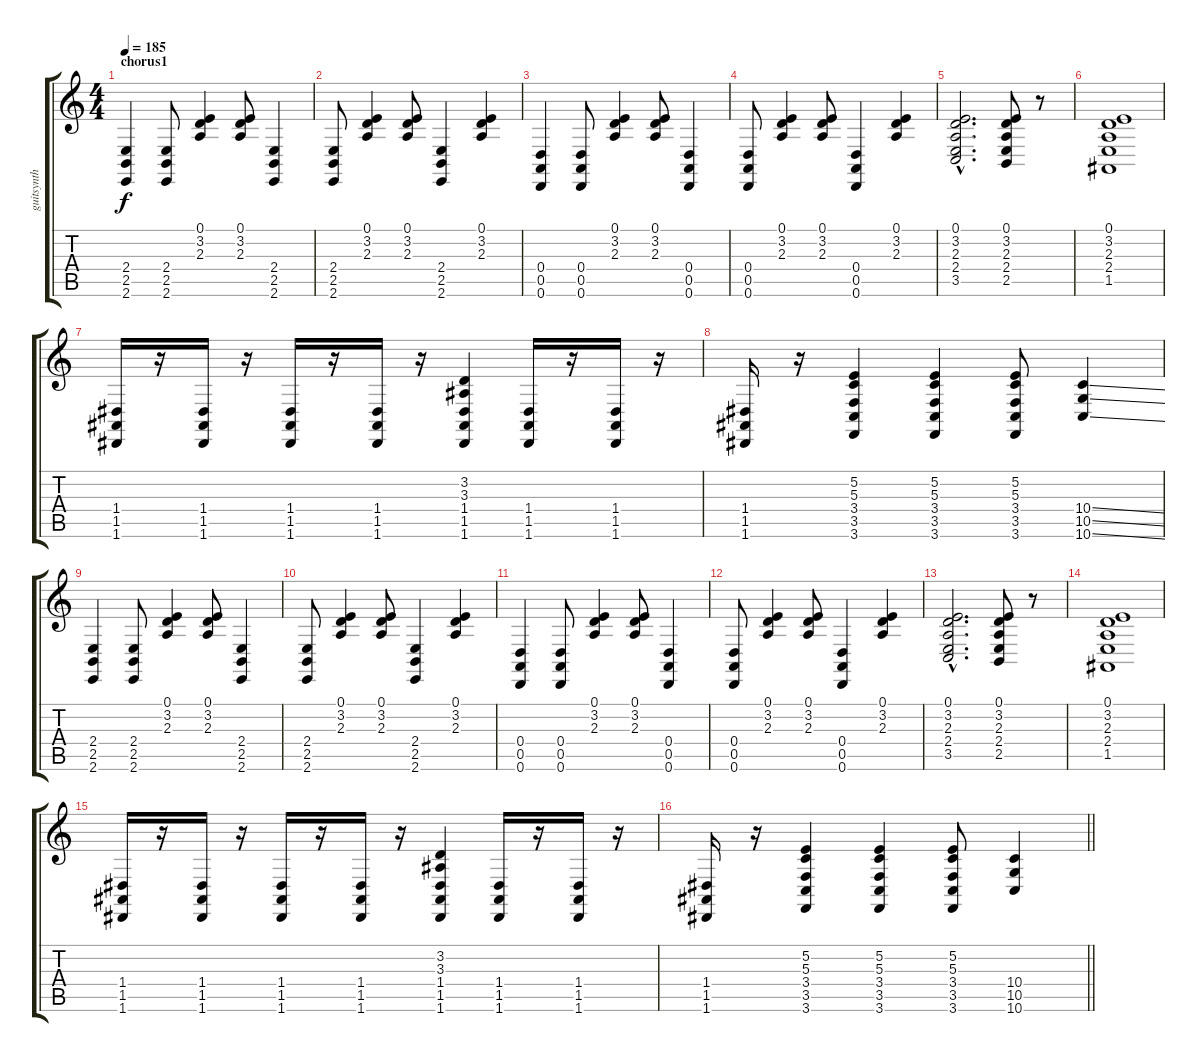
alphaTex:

\track ("guitsynth" "guitsynth") {instrument lead2sawtooth}
\staff {score tabs}
\tuning (E4 B3 G3 D3 A2 D2) {hide}
\ts (4 4)
\section ("" "chorus1")
\tempo 185
\clef g2
\ks c
(2.4 2.5 2.6).4{dy f} (2.4 2.5 2.6).8 (0.1 3.2 2.3).4 (0.1 3.2 2.3).8 (2.4 2.5 2.6).4 |
(2.4 2.5 2.6).8 (0.1 3.2 2.3).4 (0.1 3.2 2.3).8 (2.4 2.5 2.6).4 (0.1 3.2 2.3).4 |
(0.4 0.5 0.6).4 (0.4 0.5 0.6).8 (0.1 3.2 2.3).4 (0.1 3.2 2.3).8 (0.4 0.5 0.6).4 |
(0.4 0.5 0.6).8 (0.1 3.2 2.3).4 (0.1 3.2 2.3).8 (0.4 0.5 0.6).4 (0.1 3.2 2.3).4 |
(0.1{hac} 3.2{hac} 2.3{hac} 2.4{hac} 3.5{hac}).2{d} (0.1 3.2 2.3 2.4 2.5).8 r.8 |
(0.1 3.2 2.3 2.4 1.5).1 |
(1.4 1.5 1.6).16 r.16 (1.4 1.5 1.6).16 r.16 (1.4 1.5 1.6).16 r.16 (1.4 1.5 1.6).16 r.16 (3.2 3.3 1.4 1.5 1.6).4 (1.4 1.5 1.6).16 r.16 (1.4 1.5 1.6).16 r.16 |
(1.4 1.5 1.6).16 r.16 (5.2 5.3 3.4 3.5 3.6).4 (5.2 5.3 3.4 3.5 3.6).4 (5.2 5.3 3.4 3.5 3.6).8 (10.4{ss} 10.5{ss} 10.6{ss}).4 |
(2.4 2.5 2.6).4 (2.4 2.5 2.6).8 (0.1 3.2 2.3).4 (0.1 3.2 2.3).8 (2.4 2.5 2.6).4 |
(2.4 2.5 2.6).8 (0.1 3.2 2.3).4 (0.1 3.2 2.3).8 (2.4 2.5 2.6).4 (0.1 3.2 2.3).4 |
(0.4 0.5 0.6).4 (0.4 0.5 0.6).8 (0.1 3.2 2.3).4 (0.1 3.2 2.3).8 (0.4 0.5 0.6).4 |
(0.4 0.5 0.6).8 (0.1 3.2 2.3).4 (0.1 3.2 2.3).8 (0.4 0.5 0.6).4 (0.1 3.2 2.3).4 |
(0.1{hac} 3.2{hac} 2.3{hac} 2.4{hac} 3.5{hac}).2{d} (0.1 3.2 2.3 2.4 2.5).8 r.8 |
(0.1 3.2 2.3 2.4 1.5).1 |
(1.4 1.5 1.6).16 r.16 (1.4 1.5 1.6).16 r.16 (1.4 1.5 1.6).16 r.16 (1.4 1.5 1.6).16 r.16 (3.2 3.3 1.4 1.5 1.6).4 (1.4 1.5 1.6).16 r.16 (1.4 1.5 1.6).16 r.16 |
\barLineRight lightlight
(1.4 1.5 1.6).16 r.16 (5.2 5.3 3.4 3.5 3.6).4 (5.2 5.3 3.4 3.5 3.6).4 (5.2 5.3 3.4 3.5 3.6).8 (10.4{ss} 10.5{ss} 10.6{ss}).4
